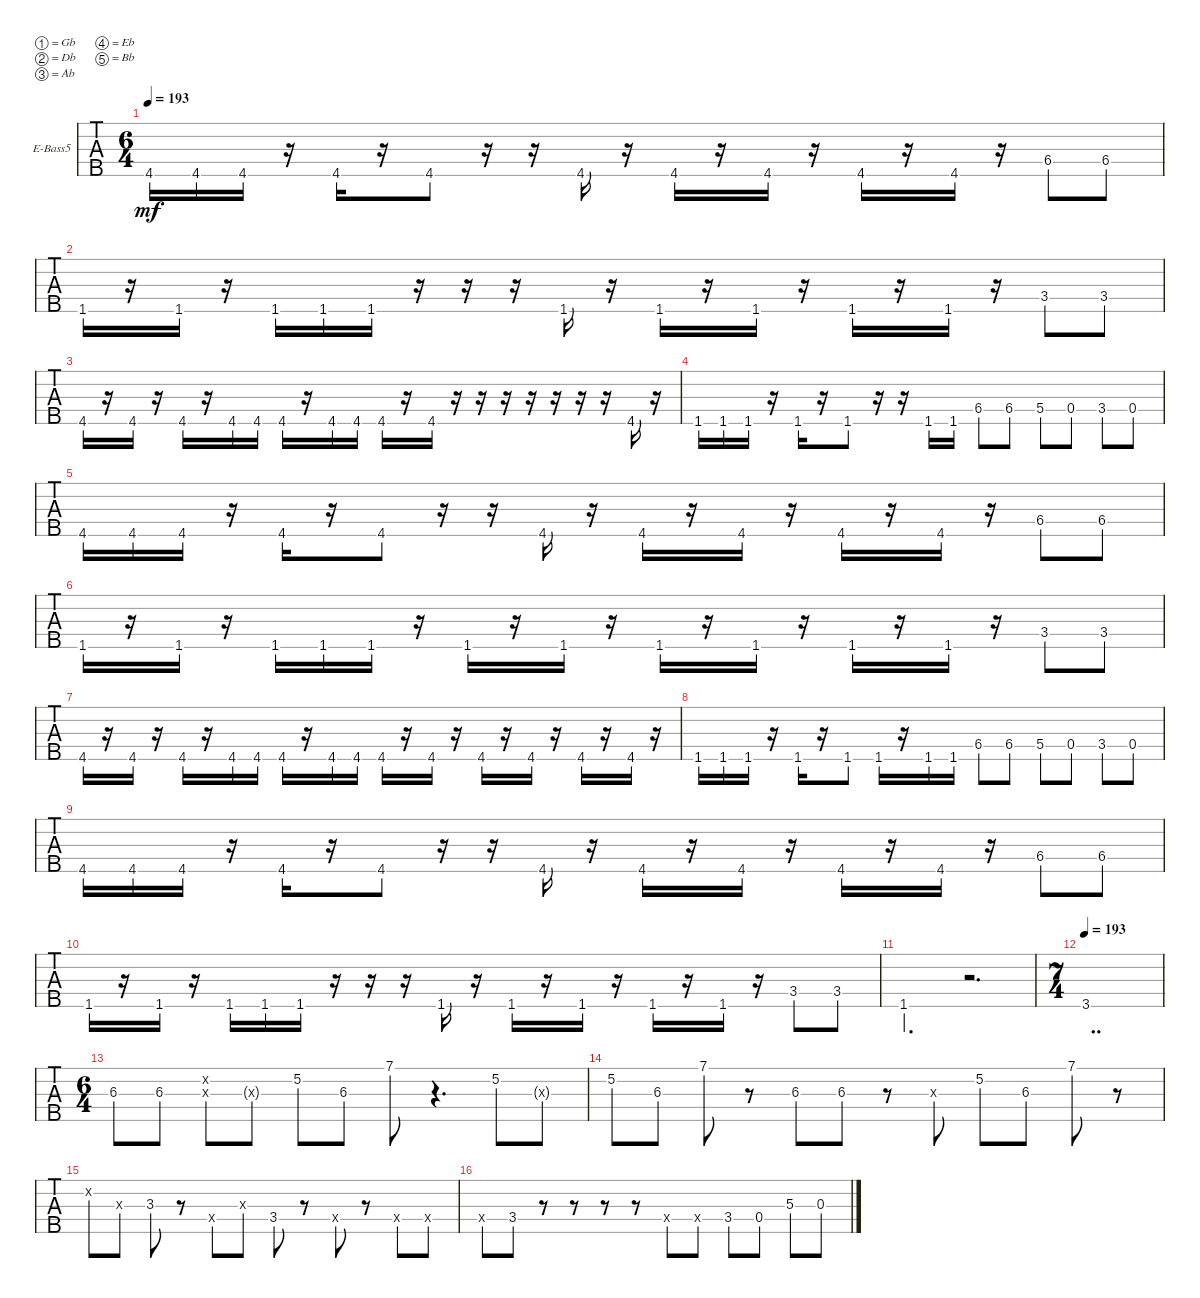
\defaultSystemsLayout 4
\bracketExtendMode groupsimilarinstruments
\firstSystemTrackNameOrientation horizontal
\otherSystemsTrackNameOrientation horizontal
\track ("Electric Bass" "E-Bass5") {multiBarRest instrument electricbassfinger}
\staff {tabs}
\tuning (Gb2 Db2 Ab1 Eb1 Bb0)
\ts (6 4)
\tempo 193
\clef f4
\ks c
4.5.16{dy mf instrument electricbassfinger} 4.5.16 4.5.16 r.16 4.5.16 r.16 4.5.8 r.16 r.16 4.5.16 r.16 4.5.16 r.16 4.5.16 r.16 4.5.16 r.16 4.5.16 r.16 6.4.8 6.4.8 |
1.5.16 r.16 1.5.16 r.16 1.5.16 1.5.16 1.5.16 r.16 r.16 r.16 1.5.16 r.16 1.5.16 r.16 1.5.16 r.16 1.5.16 r.16 1.5.16 r.16 3.4.8 3.4.8 |
4.5.16 r.16 4.5.16 r.16 4.5.16 r.16 4.5.16 4.5.16 4.5.16 r.16 4.5.16 4.5.16 4.5.16 r.16 4.5.16 r.16 r.16 r.16 r.16 r.16 r.16 r.16 4.5.16 r.16 |
1.5.16 1.5.16 1.5.16 r.16 1.5.16 r.16 1.5.8 r.16 r.16 1.5.16 1.5.16 6.4.8 6.4.8 5.4.8 0.4.8 3.4.8 0.4.8 |
4.5.16 4.5.16 4.5.16 r.16 4.5.16 r.16 4.5.8 r.16 r.16 4.5.16 r.16 4.5.16 r.16 4.5.16 r.16 4.5.16 r.16 4.5.16 r.16 6.4.8 6.4.8 |
1.5.16 r.16 1.5.16 r.16 1.5.16 1.5.16 1.5.16 r.16 1.5.16 r.16 1.5.16 r.16 1.5.16 r.16 1.5.16 r.16 1.5.16 r.16 1.5.16 r.16 3.4.8 3.4.8 |
4.5.16 r.16 4.5.16 r.16 4.5.16 r.16 4.5.16 4.5.16 4.5.16 r.16 4.5.16 4.5.16 4.5.16 r.16 4.5.16 r.16 4.5.16 r.16 4.5.16 r.16 4.5.16 r.16 4.5.16 r.16 |
1.5.16 1.5.16 1.5.16 r.16 1.5.16 r.16 1.5.8 1.5.16 r.16 1.5.16 1.5.16 6.4.8 6.4.8 5.4.8 0.4.8 3.4.8 0.4.8 |
4.5.16 4.5.16 4.5.16 r.16 4.5.16 r.16 4.5.8 r.16 r.16 4.5.16 r.16 4.5.16 r.16 4.5.16 r.16 4.5.16 r.16 4.5.16 r.16 6.4.8 6.4.8 |
1.5.16 r.16 1.5.16 r.16 1.5.16 1.5.16 1.5.16 r.16 r.16 r.16 1.5.16 r.16 1.5.16 r.16 1.5.16 r.16 1.5.16 r.16 1.5.16 r.16 3.4.8 3.4.8 |
1.5.2{d} r.2{d} |
\ts (7 4)
\tempo 193
3.5.1{dd} |
\ts (6 4)
6.3.8 6.3.8 (0.3{x} 0.2{x}).8 0.3{g x}.8 5.2.8 6.3.8 7.1.8 r.4{d} 5.2.8 0.3{g x}.8 |
5.2.8 6.3.8 7.1.8 r.8 6.3.8 6.3.8 r.8 0.3{x}.8 5.2.8 6.3.8 7.1.8 r.8 |
5.2{x}.8 5.3{x}.8 3.3.8 r.8 3.4{x}.8 5.3{x}.8 3.4.8 r.8 0.4{x}.8 r.8 3.4{x}.8 3.4{x}.8 |
3.4{x}.8 3.4.8 r.8 r.8 r.8 r.8 3.4{x}.8 3.4{x}.8 3.4.8 0.4{st}.8 5.3{st}.8 0.3{st}.8
